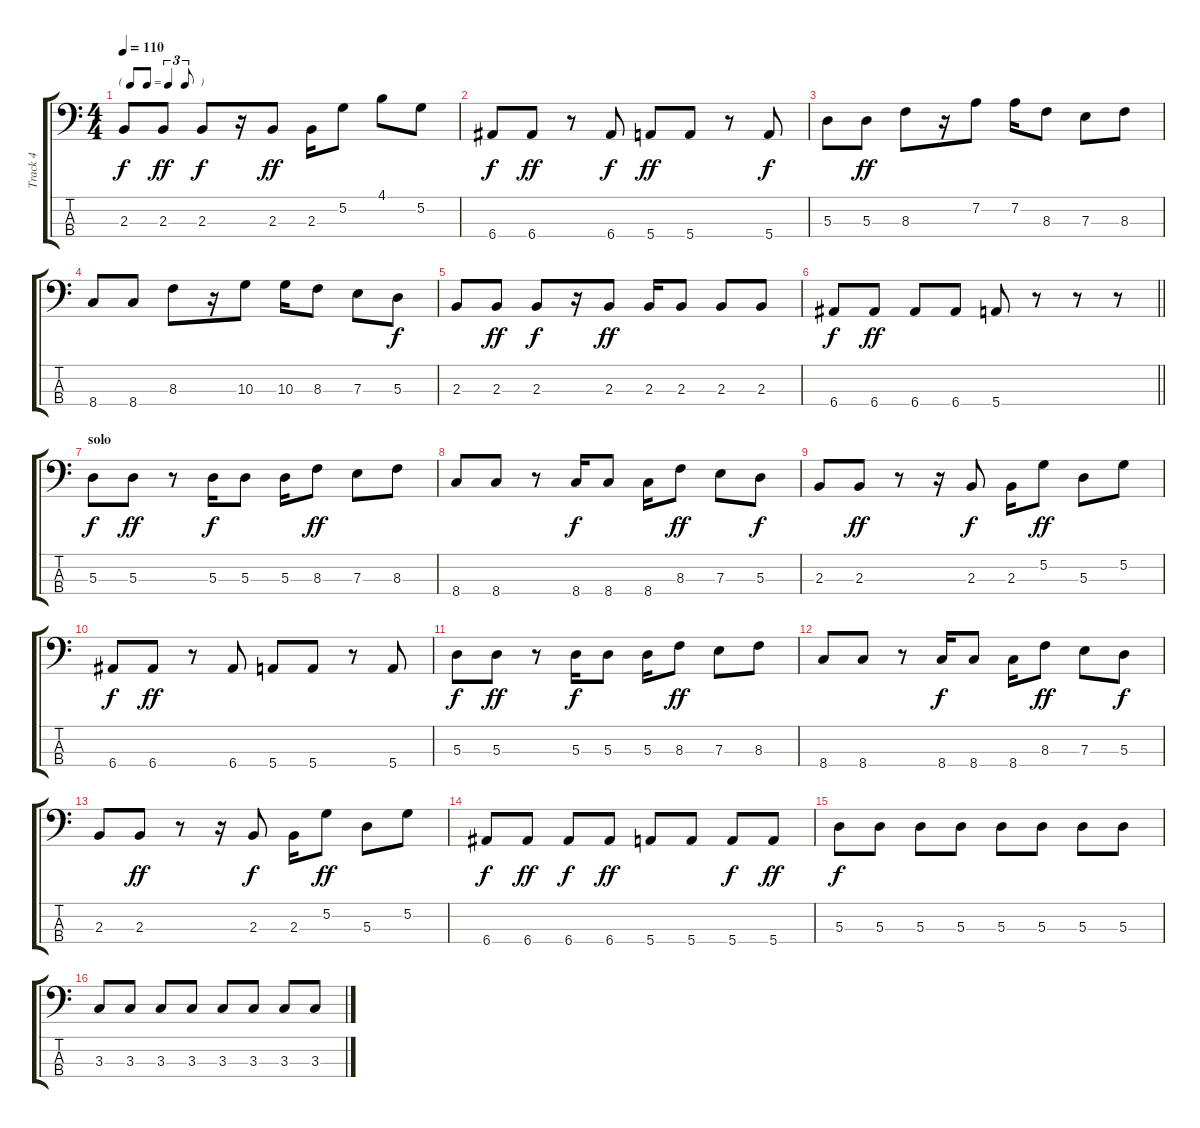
\track ("Track 4" "Track 4") {instrument electricbassfinger}
\staff {score tabs}
\tuning (G2 D2 A1 E1) {hide}
\ts (4 4)
\tf triplet8th
\tempo 110
\clef f4
\ks c
2.3.8{dy f} 2.3.8{dy ff} 2.3.8{dy f} r.16 2.3.8{dy ff} 2.3.16 5.2.8 4.1.8 5.2.8 |
6.4.8{dy f} 6.4.8{dy ff} r.8 6.4.8{dy f} 5.4.8{dy ff} 5.4.8 r.8 5.4.8{dy f} |
5.3.8 5.3.8{dy ff} 8.3.8 r.16 7.2.8 7.2.16 8.3.8 7.3.8 8.3.8 |
8.4.8 8.4.8 8.3.8 r.16 10.3.8 10.3.16 8.3.8 7.3.8 5.3.8{dy f} |
2.3.8 2.3.8{dy ff} 2.3.8{dy f} r.16 2.3.8{dy ff} 2.3.16 2.3.8 2.3.8 2.3.8 |
\barLineRight lightlight
6.4.8{dy f} 6.4.8{dy ff} 6.4.8 6.4.8 5.4.8 r.8 r.8 r.8 |
\section ("" "solo")
5.3.8{dy f} 5.3.8{dy ff} r.8 5.3.16{dy f} 5.3.8 5.3.16 8.3.8{dy ff} 7.3.8 8.3.8 |
8.4.8 8.4.8 r.8 8.4.16{dy f} 8.4.8 8.4.16 8.3.8{dy ff} 7.3.8 5.3.8{dy f} |
2.3.8 2.3.8{dy ff} r.8 r.16 2.3.8{dy f} 2.3.16 5.2.8{dy ff} 5.3.8 5.2.8 |
6.4.8{dy f} 6.4.8{dy ff} r.8 6.4.8 5.4.8 5.4.8 r.8 5.4.8 |
5.3.8{dy f} 5.3.8{dy ff} r.8 5.3.16{dy f} 5.3.8 5.3.16 8.3.8{dy ff} 7.3.8 8.3.8 |
8.4.8 8.4.8 r.8 8.4.16{dy f} 8.4.8 8.4.16 8.3.8{dy ff} 7.3.8 5.3.8{dy f} |
2.3.8 2.3.8{dy ff} r.8 r.16 2.3.8{dy f} 2.3.16 5.2.8{dy ff} 5.3.8 5.2.8 |
6.4.8{dy f} 6.4.8{dy ff} 6.4.8{dy f} 6.4.8{dy ff} 5.4.8 5.4.8 5.4.8{dy f} 5.4.8{dy ff} |
5.3.8{dy f} 5.3.8 5.3.8 5.3.8 5.3.8 5.3.8 5.3.8 5.3.8 |
3.3.8 3.3.8 3.3.8 3.3.8 3.3.8 3.3.8 3.3.8 3.3.8
